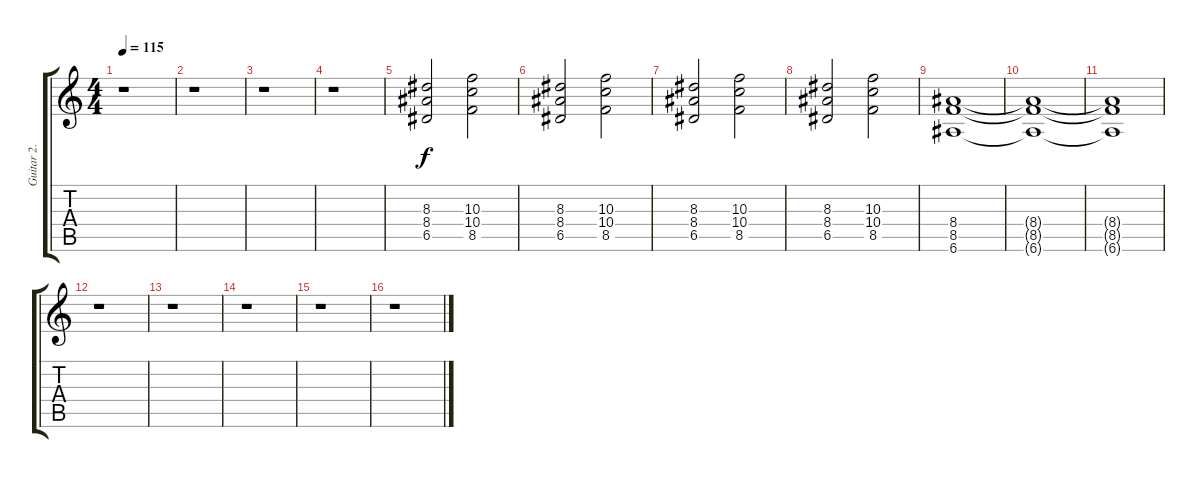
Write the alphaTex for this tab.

\track ("Guitar 2." "Guitar 2.") {instrument distortionguitar}
\staff {score tabs}
\tuning (E4 B3 G3 D3 A2 E2) {hide}
\ts (4 4)
\tempo 115
\clef g2
\ks c
r.1{dy f} |
r.1 |
r.1 |
r.1 |
(8.3 8.4 6.5).2 (10.3 10.4 8.5).2 |
(8.3 8.4 6.5).2 (10.3 10.4 8.5).2 |
(8.3 8.4 6.5).2 (10.3 10.4 8.5).2 |
(8.3 8.4 6.5).2 (10.3 10.4 8.5).2 |
(8.4 8.5 6.6).1 |
(8.4{t} 8.5{t} 6.6{t}).1 |
(8.4{t} 8.5{t} 6.6{t}).1 |
r.1 |
r.1 |
r.1 |
r.1 |
r.1
